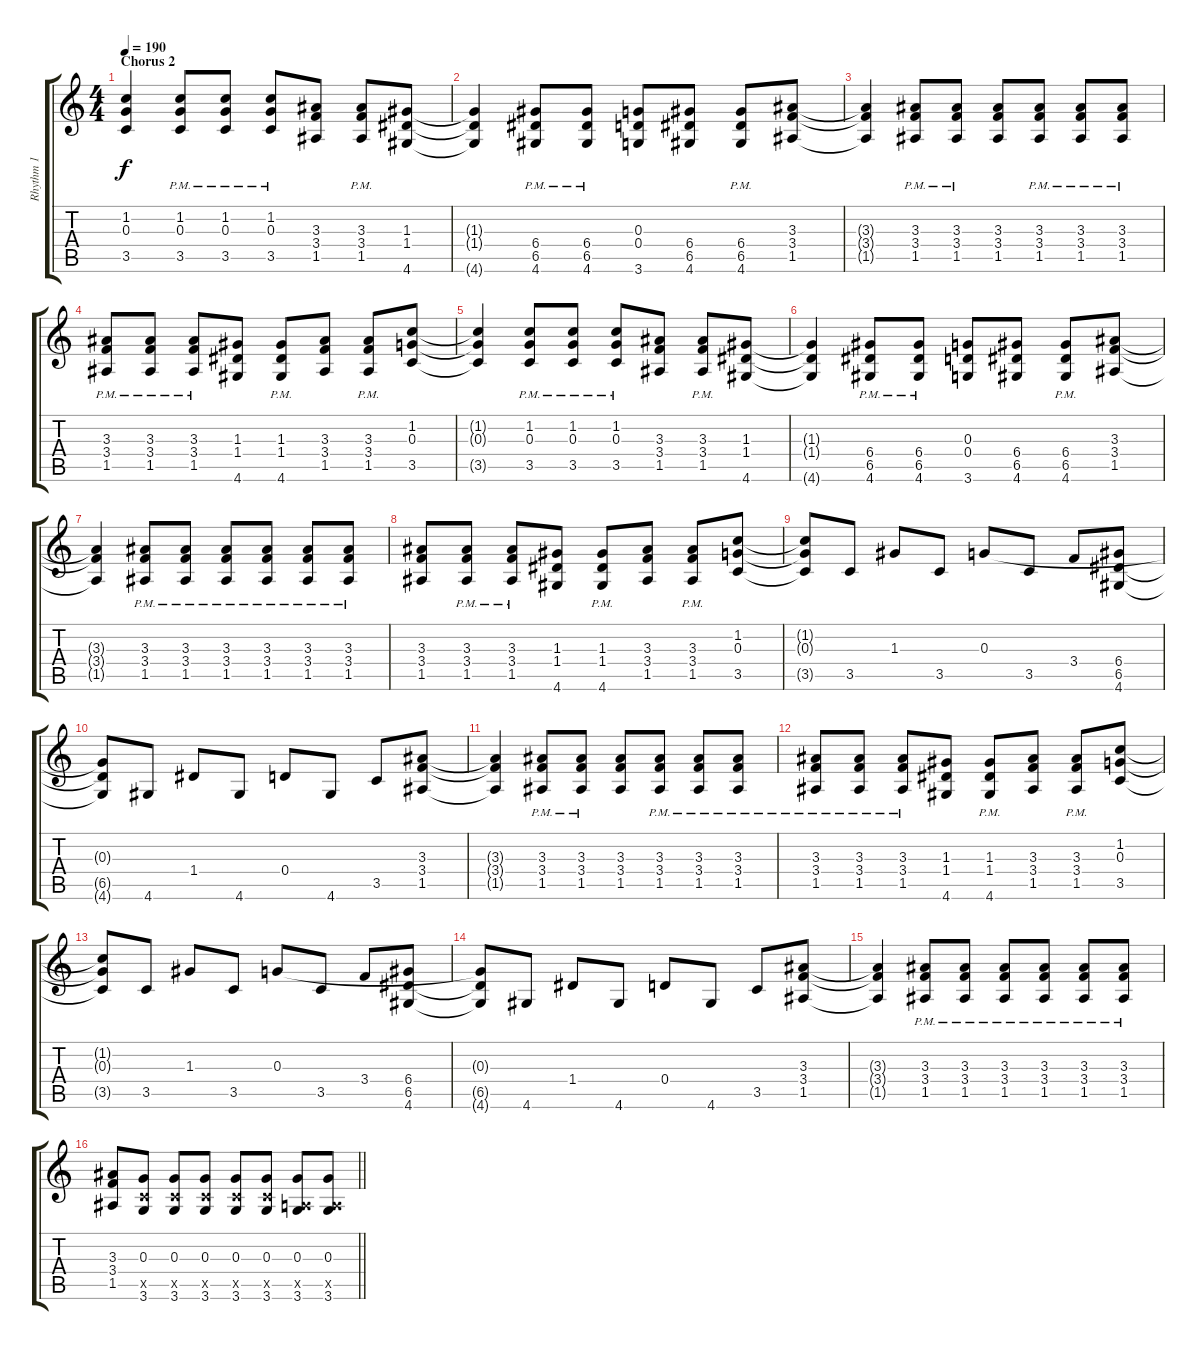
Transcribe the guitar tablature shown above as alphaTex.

\track ("Rhythm 1" "Rhythm 1") {instrument electricguitarclean}
\staff {score tabs}
\tuning (E4 B3 G3 D3 A2 E2) {hide}
\ts (4 4)
\section ("" "Chorus 2")
\tempo 190
\clef g2
\ks c
(1.2{t} 0.3{t} 3.5{t}).4{dy f} (1.2{pm} 0.3{pm} 3.5{pm}).8 (1.2{pm} 0.3{pm} 3.5{pm}).8 (1.2{pm} 0.3{pm} 3.5{pm}).8 (3.3 3.4 1.5).8 (3.3{pm} 3.4{pm} 1.5{pm}).8 (1.3 1.4 4.6).8 |
(1.3{t} 1.4{t} 4.6{t}).4 (6.4{pm} 6.5{pm} 4.6{pm}).8 (6.4{pm} 6.5{pm} 4.6{pm}).8 (0.3 0.4 3.6).8 (6.4 6.5 4.6).8 (6.4{pm} 6.5{pm} 4.6{pm}).8 (3.3 3.4 1.5).8 |
(3.3{t} 3.4{t} 1.5{t}).4 (3.3{pm} 3.4{pm} 1.5{pm}).8 (3.3{pm} 3.4{pm} 1.5{pm}).8 (3.3 3.4 1.5).8 (3.3{pm} 3.4{pm} 1.5{pm}).8 (3.3{pm} 3.4{pm} 1.5{pm}).8 (3.3{pm} 3.4{pm} 1.5{pm}).8 |
(3.3{pm} 3.4{pm} 1.5{pm}).8 (3.3{pm} 3.4{pm} 1.5{pm}).8 (3.3{pm} 3.4{pm} 1.5{pm}).8 (1.3 1.4 4.6).8 (1.3{pm} 1.4{pm} 4.6{pm}).8 (3.3 3.4 1.5).8 (3.3{pm} 3.4{pm} 1.5{pm}).8 (1.2 0.3 3.5).8 |
(1.2{t} 0.3{t} 3.5{t}).4 (1.2{pm} 0.3{pm} 3.5{pm}).8 (1.2{pm} 0.3{pm} 3.5{pm}).8 (1.2{pm} 0.3{pm} 3.5{pm}).8 (3.3 3.4 1.5).8 (3.3{pm} 3.4{pm} 1.5{pm}).8 (1.3 1.4 4.6).8 |
(1.3{t} 1.4{t} 4.6{t}).4 (6.4{pm} 6.5{pm} 4.6{pm}).8 (6.4{pm} 6.5{pm} 4.6{pm}).8 (0.3 0.4 3.6).8 (6.4 6.5 4.6).8 (6.4{pm} 6.5{pm} 4.6{pm}).8 (3.3 3.4 1.5).8 |
(3.3{t} 3.4{t} 1.5{t}).4 (3.3{pm} 3.4{pm} 1.5{pm}).8 (3.3{pm} 3.4{pm} 1.5{pm}).8 (3.3{pm} 3.4{pm} 1.5{pm}).8 (3.3{pm} 3.4{pm} 1.5{pm}).8 (3.3{pm} 3.4{pm} 1.5{pm}).8 (3.3{pm} 3.4{pm} 1.5{pm}).8 |
(3.3 3.4 1.5).8 (3.3{pm} 3.4{pm} 1.5{pm}).8 (3.3{pm} 3.4{pm} 1.5{pm}).8 (1.3 1.4 4.6).8 (1.3{pm} 1.4{pm} 4.6{pm}).8 (3.3 3.4 1.5).8 (3.3{pm} 3.4{pm} 1.5{pm}).8 (1.2 0.3 3.5).8 |
(1.2{t} 0.3{t} 3.5{t}).8 3.5.8 1.3.8 3.5.8 0.3.8 3.5.8 3.4.8 (6.4 6.5 4.6).8 |
(0.3{t} 6.5{t} 4.6{t}).8 4.6.8 1.4.8 4.6.8 0.4.8 4.6.8 3.5.8 (3.3 3.4 1.5).8 |
(3.3{t} 3.4{t} 1.5{t}).4 (3.3{pm} 3.4{pm} 1.5{pm}).8 (3.3{pm} 3.4{pm} 1.5{pm}).8 (3.3 3.4 1.5).8 (3.3{pm} 3.4{pm} 1.5{pm}).8 (3.3{pm} 3.4{pm} 1.5{pm}).8 (3.3{pm} 3.4{pm} 1.5{pm}).8 |
(3.3{pm} 3.4{pm} 1.5{pm}).8 (3.3{pm} 3.4{pm} 1.5{pm}).8 (3.3{pm} 3.4{pm} 1.5{pm}).8 (1.3 1.4 4.6).8 (1.3{pm} 1.4{pm} 4.6{pm}).8 (3.3 3.4 1.5).8 (3.3{pm} 3.4{pm} 1.5{pm}).8 (1.2 0.3 3.5).8 |
(1.2{t} 0.3{t} 3.5{t}).8 3.5.8 1.3.8 3.5.8 0.3.8 3.5.8 3.4.8 (6.4 6.5 4.6).8 |
(0.3{t} 6.5{t} 4.6{t}).8 4.6.8 1.4.8 4.6.8 0.4.8 4.6.8 3.5.8 (3.3 3.4 1.5).8 |
(3.3{t} 3.4{t} 1.5{t}).4 (3.3{pm} 3.4{pm} 1.5{pm}).8 (3.3{pm} 3.4{pm} 1.5{pm}).8 (3.3{pm} 3.4{pm} 1.5{pm}).8 (3.3{pm} 3.4{pm} 1.5{pm}).8 (3.3{pm} 3.4{pm} 1.5{pm}).8 (3.3{pm} 3.4{pm} 1.5{pm}).8 |
\barLineRight lightlight
(3.3 3.4 1.5).8 (0.3 3.5{x} 3.6).8 (0.3 3.5{x} 3.6).8 (0.3 3.5{x} 3.6).8 (0.3 3.5{x} 3.6).8 (0.3 3.5{x} 3.6).8 (0.3 0.5{x} 3.6).8 (0.3 0.5{x} 3.6).8
